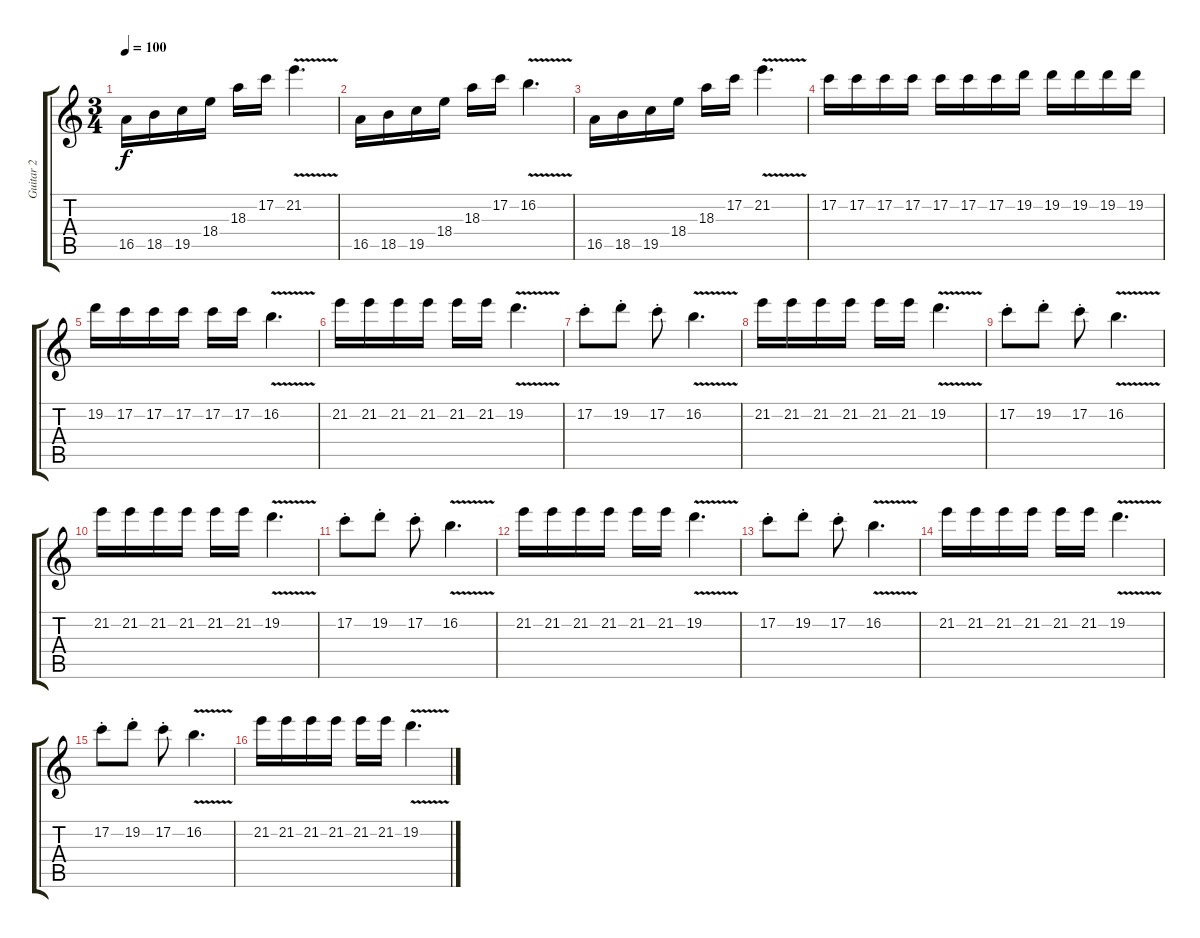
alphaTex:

\track ("Guitar 2" "Guitar 2") {instrument overdrivenguitar}
\staff {score tabs}
\tuning (C4 G3 Eb3 Bb2 F2 C2) {hide}
\ts (3 4)
\tempo 100
\clef g2
\ks c
16.5.16{dy f} 18.5.16 19.5.16 18.4.16 18.3.16 17.2.16 21.2{v}.4{d} |
16.5.16 18.5.16 19.5.16 18.4.16 18.3.16 17.2.16 16.2{v}.4{d} |
16.5.16 18.5.16 19.5.16 18.4.16 18.3.16 17.2.16 21.2{v}.4{d} |
17.2.16 17.2.16 17.2.16 17.2.16 17.2.16 17.2.16 17.2.16 19.2.16 19.2.16 19.2.16 19.2.16 19.2.16 |
19.2.16 17.2.16 17.2.16 17.2.16 17.2.16 17.2.16 16.2{v}.4{d} |
21.2.16 21.2.16 21.2.16 21.2.16 21.2.16 21.2.16 19.2{v}.4{d} |
17.2{st}.8 19.2{st}.8 17.2{st}.8 16.2{v}.4{d} |
21.2.16 21.2.16 21.2.16 21.2.16 21.2.16 21.2.16 19.2{v}.4{d} |
17.2{st}.8 19.2{st}.8 17.2{st}.8 16.2{v}.4{d} |
21.2.16 21.2.16 21.2.16 21.2.16 21.2.16 21.2.16 19.2{v}.4{d} |
17.2{st}.8 19.2{st}.8 17.2{st}.8 16.2{v}.4{d} |
21.2.16 21.2.16 21.2.16 21.2.16 21.2.16 21.2.16 19.2{v}.4{d} |
17.2{st}.8 19.2{st}.8 17.2{st}.8 16.2{v}.4{d} |
21.2.16 21.2.16 21.2.16 21.2.16 21.2.16 21.2.16 19.2{v}.4{d} |
17.2{st}.8 19.2{st}.8 17.2{st}.8 16.2{v}.4{d} |
21.2.16 21.2.16 21.2.16 21.2.16 21.2.16 21.2.16 19.2{v}.4{d}
